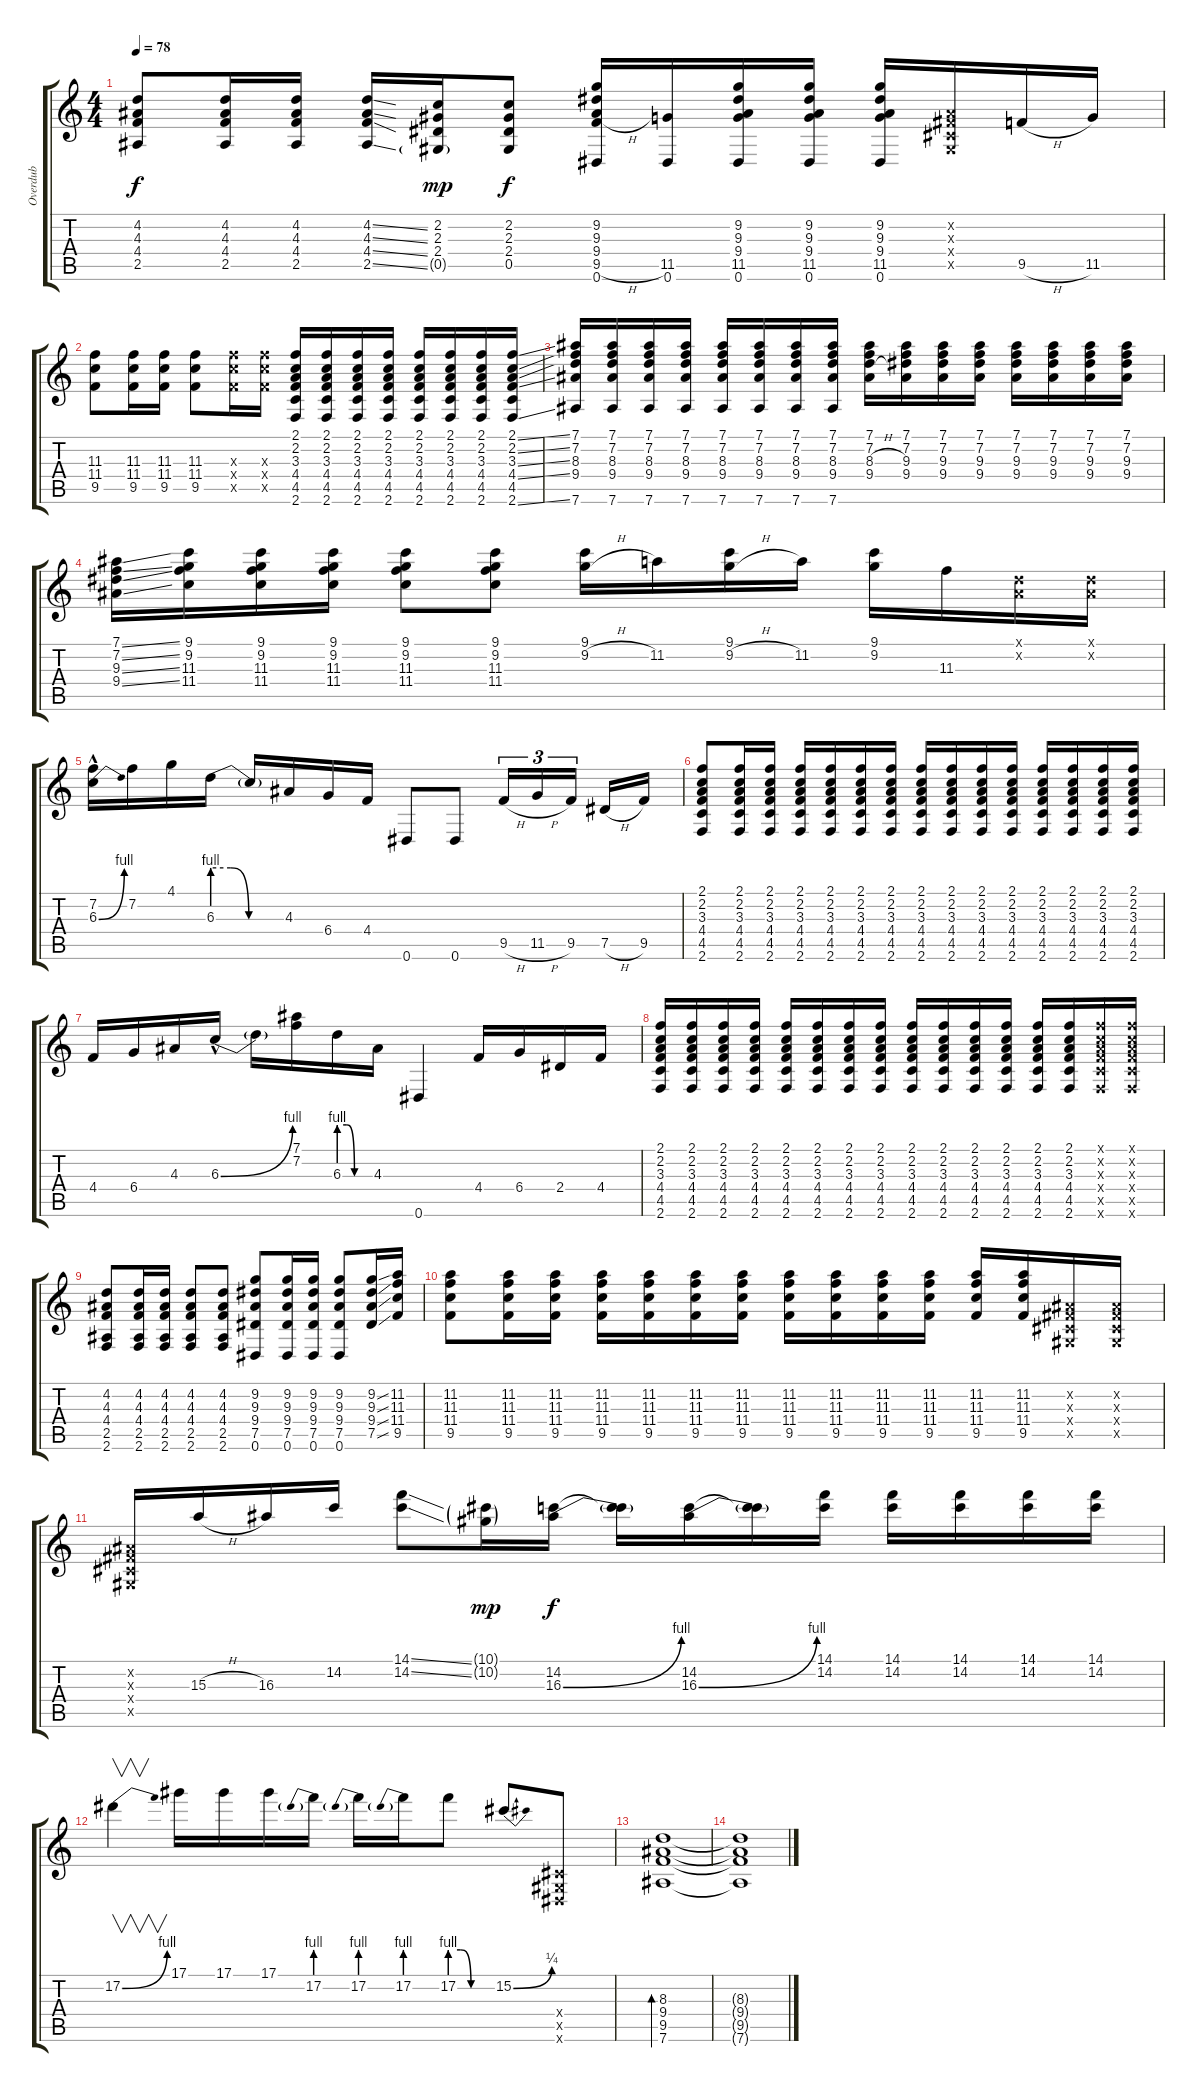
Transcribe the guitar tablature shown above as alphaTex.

\track ("Overdub" "Overdub") {instrument overdrivenguitar}
\staff {score tabs}
\tuning (Eb4 Bb3 Gb3 Db3 Ab2 Eb2) {hide}
\ts (4 4)
\tempo 78
\clef g2
\ks c
(4.2 4.3 4.4 2.5).8{dy f} (4.2 4.3 4.4 2.5).16 (4.2 4.3 4.4 2.5).16 (4.2{ss} 4.3{ss} 4.4{ss} 2.5{ss}).16 (2.2 2.3 2.4 0.5{g}).16{dy mp} (2.2 2.3 2.4 0.5).8{dy f} (9.2 9.3 9.4 9.5{h} 0.6).16 (11.5 0.6).16 (9.2 9.3 9.4 11.5 0.6).16 (9.2 9.3 9.4 11.5 0.6).16 (9.2 9.3 9.4 11.5 0.6).16 (0.2{x} 0.3{x} 0.4{x} 0.5{x}).16 9.5{h}.16 11.5.16 |
(11.3 11.4 9.5).8 (11.3 11.4 9.5).16 (11.3 11.4 9.5).16 (11.3 11.4 9.5).8 (11.3{x} 11.4{x} 9.5{x}).16 (11.3{x} 11.4{x} 9.5{x}).16 (2.1 2.2 3.3 4.4 4.5 2.6).16 (2.1 2.2 3.3 4.4 4.5 2.6).16 (2.1 2.2 3.3 4.4 4.5 2.6).16 (2.1 2.2 3.3 4.4 4.5 2.6).16 (2.1 2.2 3.3 4.4 4.5 2.6).16 (2.1 2.2 3.3 4.4 4.5 2.6).16 (2.1 2.2 3.3 4.4 4.5 2.6).16 (2.1{ss} 2.2{ss} 3.3{ss} 4.4{ss} 4.5 2.6{ss}).16 |
(7.1 7.2 8.3 9.4 7.6).16 (7.1 7.2 8.3 9.4 7.6).16 (7.1 7.2 8.3 9.4 7.6).16 (7.1 7.2 8.3 9.4 7.6).16 (7.1 7.2 8.3 9.4 7.6).16 (7.1 7.2 8.3 9.4 7.6).16 (7.1 7.2 8.3 9.4 7.6).16 (7.1 7.2 8.3 9.4 7.6).16 (7.1 7.2 8.3{h} 9.4).16 (7.1 7.2 9.3 9.4).16 (7.1 7.2 9.3 9.4).16 (7.1 7.2 9.3 9.4).16 (7.1 7.2 9.3 9.4).16 (7.1 7.2 9.3 9.4).16 (7.1 7.2 9.3 9.4).16 (7.1 7.2 9.3 9.4).16 |
(7.1{ss} 7.2{ss} 9.3{ss} 9.4{ss}).16 (9.1 9.2 11.3 11.4).16 (9.1 9.2 11.3 11.4).16 (9.1 9.2 11.3 11.4).16 (9.1 9.2 11.3 11.4).8 (9.1 9.2 11.3 11.4).8 (9.1 9.2{h}).16 11.2.16 (9.1 9.2{h}).16 11.2.16 (9.1 9.2).16 11.3.16 (0.1{x} 0.2{x}).16 (0.1{x} 0.2{x}).16 |
(7.2 6.3{be (bend 0 0 60 4) hac}).16 7.2.16 4.1.16 6.3{be (custom 0 4 15 4 30 0 60 0)}.16 6.3{t}.16 4.3.16 6.4.16 4.4.16 0.6.8 0.6.8 9.5{h}.16{tu (3 2)} 11.5{h}.16{tu (3 2)} 9.5.16{tu (3 2)} 7.5{h}.16 9.5.16 |
(2.1 2.2 3.3 4.4 4.5 2.6).8 (2.1 2.2 3.3 4.4 4.5 2.6).16 (2.1 2.2 3.3 4.4 4.5 2.6).16 (2.1 2.2 3.3 4.4 4.5 2.6).16 (2.1 2.2 3.3 4.4 4.5 2.6).16 (2.1 2.2 3.3 4.4 4.5 2.6).16 (2.1 2.2 3.3 4.4 4.5 2.6).16 (2.1 2.2 3.3 4.4 4.5 2.6).16 (2.1 2.2 3.3 4.4 4.5 2.6).16 (2.1 2.2 3.3 4.4 4.5 2.6).16 (2.1 2.2 3.3 4.4 4.5 2.6).16 (2.1 2.2 3.3 4.4 4.5 2.6).16 (2.1 2.2 3.3 4.4 4.5 2.6).16 (2.1 2.2 3.3 4.4 4.5 2.6).16 (2.1 2.2 3.3 4.4 4.5 2.6).16 |
4.4.16 6.4.16 4.3.16 6.3{be (bend 0 0 60 4) hac}.16 6.3{t}.16 (7.1 7.2).16 6.3{be (custom 0 4 15 4 30 0 60 0)}.16 4.3.16 0.6.4 4.4.16 6.4.16 2.4.16 4.4.16 |
(2.1 2.2 3.3 4.4 4.5 2.6).16 (2.1 2.2 3.3 4.4 4.5 2.6).16 (2.1 2.2 3.3 4.4 4.5 2.6).16 (2.1 2.2 3.3 4.4 4.5 2.6).16 (2.1 2.2 3.3 4.4 4.5 2.6).16 (2.1 2.2 3.3 4.4 4.5 2.6).16 (2.1 2.2 3.3 4.4 4.5 2.6).16 (2.1 2.2 3.3 4.4 4.5 2.6).16 (2.1 2.2 3.3 4.4 4.5 2.6).16 (2.1 2.2 3.3 4.4 4.5 2.6).16 (2.1 2.2 3.3 4.4 4.5 2.6).16 (2.1 2.2 3.3 4.4 4.5 2.6).16 (2.1 2.2 3.3 4.4 4.5 2.6).16 (2.1 2.2 3.3 4.4 4.5 2.6).16 (2.1{x} 2.2{x} 3.3{x} 4.4{x} 4.5{x} 2.6{x}).16 (2.1{x} 2.2{x} 3.3{x} 4.4{x} 4.5{x} 2.6{x}).16 |
(4.2 4.3 4.4 2.5 2.6).8 (4.2 4.3 4.4 2.5 2.6).16 (4.2 4.3 4.4 2.5 2.6).16 (4.2 4.3 4.4 2.5 2.6).8 (4.2 4.3 4.4 2.5 2.6).8 (9.2 9.3 9.4 7.5 0.6).8 (9.2 9.3 9.4 7.5 0.6).16 (9.2 9.3 9.4 7.5 0.6).16 (9.2 9.3 9.4 7.5 0.6).8 (9.2{ss} 9.3{ss} 9.4{ss} 7.5{ss}).16 (11.2 11.3 11.4 9.5).16 |
(11.2 11.3 11.4 9.5).8 (11.2 11.3 11.4 9.5).16 (11.2 11.3 11.4 9.5).16 (11.2 11.3 11.4 9.5).16 (11.2 11.3 11.4 9.5).16 (11.2 11.3 11.4 9.5).16 (11.2 11.3 11.4 9.5).16 (11.2 11.3 11.4 9.5).16 (11.2 11.3 11.4 9.5).16 (11.2 11.3 11.4 9.5).16 (11.2 11.3 11.4 9.5).16 (11.2 11.3 11.4 9.5).16 (11.2 11.3 11.4 9.5).16 (0.2{x} 0.3{x} 0.4{x} 0.5{x}).16 (0.2{x} 0.3{x} 0.4{x} 0.5{x}).16 |
(0.2{x} 0.3{x} 0.4{x} 0.5{x}).16 15.3{h}.16 16.3.16 14.2.16 (14.1{ss} 14.2{ss}).8 (10.1{g} 10.2{g}).16{dy mp} (14.2 16.3{be (bend 0 0 60 4)}).16{dy f} (14.2{t} 16.3{t}).16 (14.2 16.3{be (bend 0 0 60 4)}).16 (14.2{t} 16.3{t}).16 (14.1 14.2).16 (14.1 14.2).16 (14.1 14.2).16 (14.1 14.2).16 (14.1 14.2).16 |
17.2{be (bend 0 0 60 4)}.4{v} 17.1.16 17.1.16 17.1.16 17.2{be (prebend 0 4 60 4)}.16 17.2{be (prebend 0 4 60 4)}.16 17.2{be (prebend 0 4 60 4)}.16 17.2{be (custom 0 4 15 4 30 0 60 0)}.8 15.2{be (bend 0 0 60 1)}.8 (0.4{x} 0.5{x} 0.6{x}).8 |
(8.3 9.4 9.5 7.6).1{bd 120} |
(8.3{t} 9.4{t} 9.5{t} 7.6{t}).1
